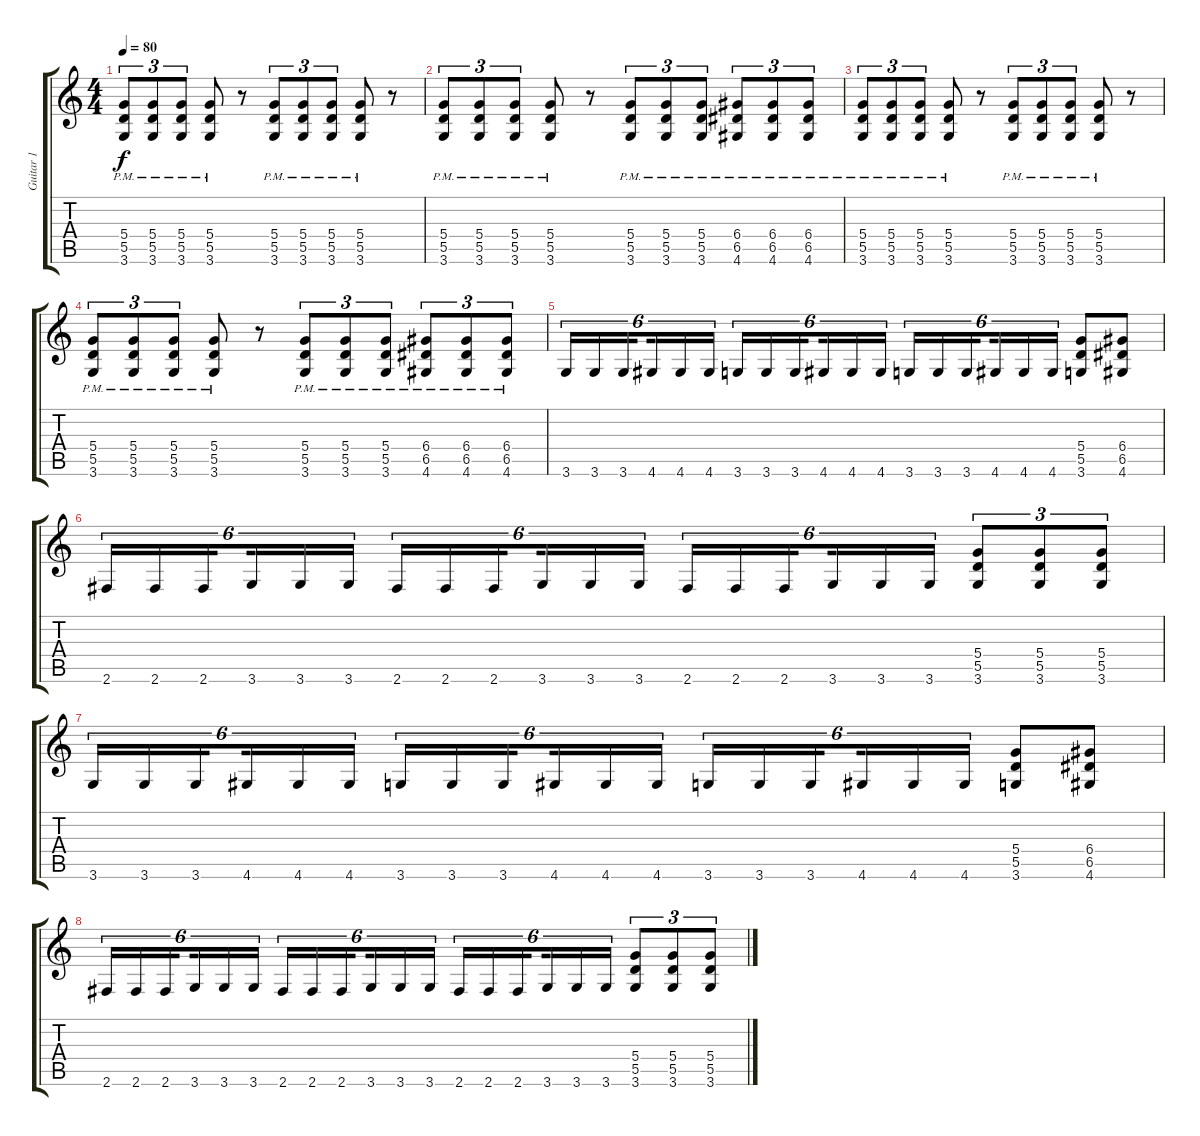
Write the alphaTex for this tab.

\track ("Guitar 1" "Guitar 1") {instrument distortionguitar}
\staff {score tabs}
\tuning (E4 B3 G3 D3 A2 E2) {hide}
\ts (4 4)
\tempo 80
\clef g2
\ks c
(5.4{pm} 5.5{pm} 3.6{pm}).8{tu (3 2) dy f} (5.4{pm} 5.5{pm} 3.6{pm}).8{tu (3 2)} (5.4{pm} 5.5{pm} 3.6{pm}).8{tu (3 2)} (5.4{pm} 5.5{pm} 3.6{pm}).8 r.8 (5.4{pm} 5.5{pm} 3.6{pm}).8{tu (3 2)} (5.4{pm} 5.5{pm} 3.6{pm}).8{tu (3 2)} (5.4{pm} 5.5{pm} 3.6{pm}).8{tu (3 2)} (5.4{pm} 5.5{pm} 3.6{pm}).8 r.8 |
(5.4{pm} 5.5{pm} 3.6{pm}).8{tu (3 2)} (5.4{pm} 5.5{pm} 3.6{pm}).8{tu (3 2)} (5.4{pm} 5.5{pm} 3.6{pm}).8{tu (3 2)} (5.4{pm} 5.5{pm} 3.6{pm}).8 r.8 (5.4{pm} 5.5{pm} 3.6{pm}).8{tu (3 2)} (5.4{pm} 5.5{pm} 3.6{pm}).8{tu (3 2)} (5.4{pm} 5.5{pm} 3.6{pm}).8{tu (3 2)} (6.4{pm} 6.5{pm} 4.6{pm}).8{tu (3 2)} (6.4{pm} 6.5{pm} 4.6{pm}).8{tu (3 2)} (6.4{pm} 6.5{pm} 4.6{pm}).8{tu (3 2)} |
(5.4{pm} 5.5{pm} 3.6{pm}).8{tu (3 2)} (5.4{pm} 5.5{pm} 3.6{pm}).8{tu (3 2)} (5.4{pm} 5.5{pm} 3.6{pm}).8{tu (3 2)} (5.4{pm} 5.5{pm} 3.6{pm}).8 r.8 (5.4{pm} 5.5{pm} 3.6{pm}).8{tu (3 2)} (5.4{pm} 5.5{pm} 3.6{pm}).8{tu (3 2)} (5.4{pm} 5.5{pm} 3.6{pm}).8{tu (3 2)} (5.4 5.5 3.6{pm}).8 r.8 |
(5.4{pm} 5.5{pm} 3.6{pm}).8{tu (3 2)} (5.4{pm} 5.5{pm} 3.6{pm}).8{tu (3 2)} (5.4{pm} 5.5{pm} 3.6{pm}).8{tu (3 2)} (5.4{pm} 5.5{pm} 3.6{pm}).8 r.8 (5.4{pm} 5.5{pm} 3.6{pm}).8{tu (3 2)} (5.4{pm} 5.5{pm} 3.6{pm}).8{tu (3 2)} (5.4{pm} 5.5{pm} 3.6{pm}).8{tu (3 2)} (6.4{pm} 6.5{pm} 4.6{pm}).8{tu (3 2)} (6.4{pm} 6.5{pm} 4.6{pm}).8{tu (3 2)} (6.4{pm} 6.5{pm} 4.6{pm}).8{tu (3 2)} |
3.6.16{tu (6 4)} 3.6.16{tu (6 4)} 3.6.16{tu (6 4) beam splitsecondary} 4.6.16{tu (6 4)} 4.6.16{tu (6 4)} 4.6.16{tu (6 4)} 3.6.16{tu (6 4)} 3.6.16{tu (6 4)} 3.6.16{tu (6 4) beam splitsecondary} 4.6.16{tu (6 4)} 4.6.16{tu (6 4)} 4.6.16{tu (6 4)} 3.6.16{tu (6 4)} 3.6.16{tu (6 4)} 3.6.16{tu (6 4) beam splitsecondary} 4.6.16{tu (6 4)} 4.6.16{tu (6 4)} 4.6.16{tu (6 4)} (5.4 5.5 3.6).8 (6.4 6.5 4.6).8 |
2.6.16{tu (6 4)} 2.6.16{tu (6 4)} 2.6.16{tu (6 4) beam splitsecondary} 3.6.16{tu (6 4)} 3.6.16{tu (6 4)} 3.6.16{tu (6 4)} 2.6.16{tu (6 4)} 2.6.16{tu (6 4)} 2.6.16{tu (6 4) beam splitsecondary} 3.6.16{tu (6 4)} 3.6.16{tu (6 4)} 3.6.16{tu (6 4)} 2.6.16{tu (6 4)} 2.6.16{tu (6 4)} 2.6.16{tu (6 4) beam splitsecondary} 3.6.16{tu (6 4)} 3.6.16{tu (6 4)} 3.6.16{tu (6 4)} (5.4 5.5 3.6).8{tu (3 2)} (5.4 5.5 3.6).8{tu (3 2)} (5.4 5.5 3.6).8{tu (3 2)} |
3.6.16{tu (6 4)} 3.6.16{tu (6 4)} 3.6.16{tu (6 4) beam splitsecondary} 4.6.16{tu (6 4)} 4.6.16{tu (6 4)} 4.6.16{tu (6 4)} 3.6.16{tu (6 4)} 3.6.16{tu (6 4)} 3.6.16{tu (6 4) beam splitsecondary} 4.6.16{tu (6 4)} 4.6.16{tu (6 4)} 4.6.16{tu (6 4)} 3.6.16{tu (6 4)} 3.6.16{tu (6 4)} 3.6.16{tu (6 4) beam splitsecondary} 4.6.16{tu (6 4)} 4.6.16{tu (6 4)} 4.6.16{tu (6 4)} (5.4 5.5 3.6).8 (6.4 6.5 4.6).8 |
2.6.16{tu (6 4)} 2.6.16{tu (6 4)} 2.6.16{tu (6 4) beam splitsecondary} 3.6.16{tu (6 4)} 3.6.16{tu (6 4)} 3.6.16{tu (6 4)} 2.6.16{tu (6 4)} 2.6.16{tu (6 4)} 2.6.16{tu (6 4) beam splitsecondary} 3.6.16{tu (6 4)} 3.6.16{tu (6 4)} 3.6.16{tu (6 4)} 2.6.16{tu (6 4)} 2.6.16{tu (6 4)} 2.6.16{tu (6 4) beam splitsecondary} 3.6.16{tu (6 4)} 3.6.16{tu (6 4)} 3.6.16{tu (6 4)} (5.4 5.5 3.6).8{tu (3 2)} (5.4 5.5 3.6).8{tu (3 2)} (5.4 5.5 3.6).8{tu (3 2)}
